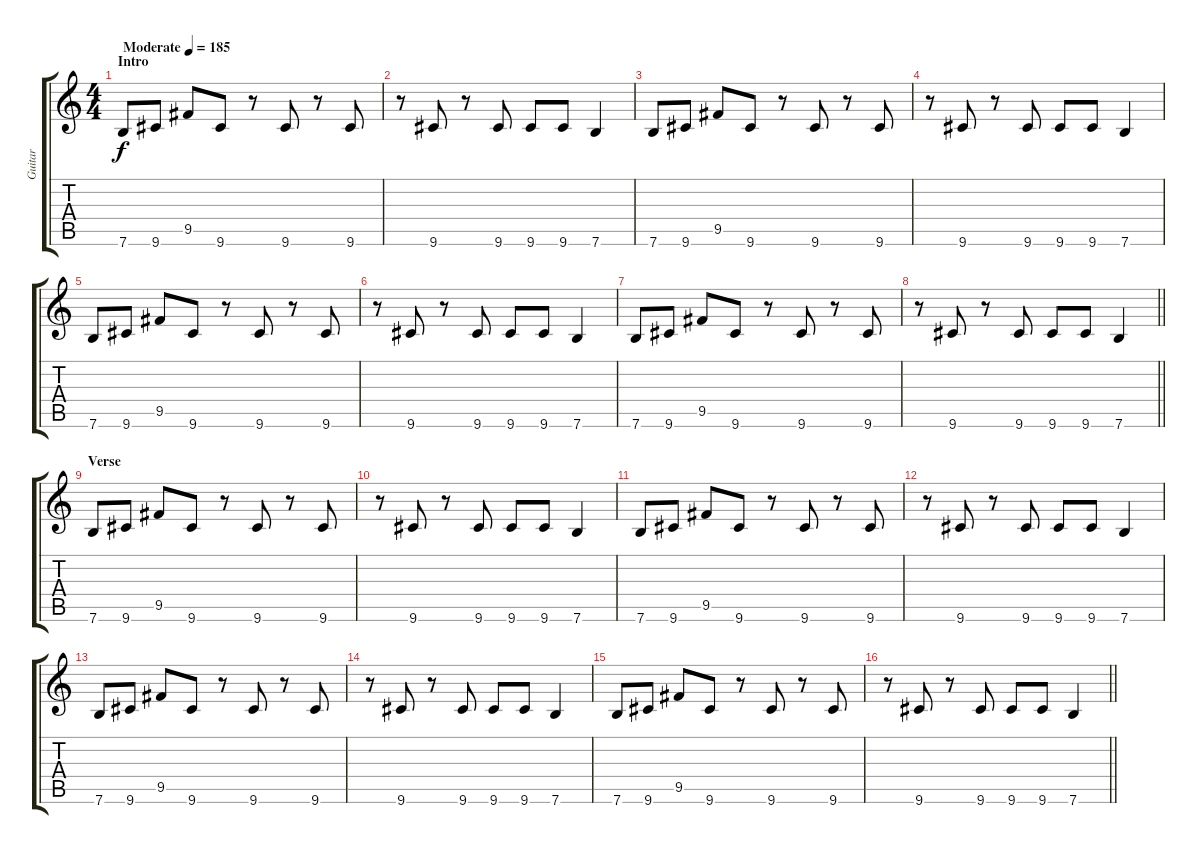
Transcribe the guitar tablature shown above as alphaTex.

\track ("Guitar" "Guitar") {instrument distortionguitar}
\staff {score tabs}
\tuning (E4 B3 G3 D3 A2 E2) {hide}
\ts (4 4)
\section ("" "Intro")
\tempo (185 "Moderate")
\clef g2
\ks c
7.6.8{dy f instrument distortionguitar} 9.6.8 9.5.8 9.6.8 r.8 9.6.8 r.8 9.6.8 |
r.8 9.6.8 r.8 9.6.8 9.6.8 9.6.8 7.6.4 |
7.6.8 9.6.8 9.5.8 9.6.8 r.8 9.6.8 r.8 9.6.8 |
r.8 9.6.8 r.8 9.6.8 9.6.8 9.6.8 7.6.4 |
7.6.8 9.6.8 9.5.8 9.6.8 r.8 9.6.8 r.8 9.6.8 |
r.8 9.6.8 r.8 9.6.8 9.6.8 9.6.8 7.6.4 |
7.6.8 9.6.8 9.5.8 9.6.8 r.8 9.6.8 r.8 9.6.8 |
\barLineRight lightlight
r.8 9.6.8 r.8 9.6.8 9.6.8 9.6.8 7.6.4 |
\section ("" "Verse")
7.6.8 9.6.8 9.5.8 9.6.8 r.8 9.6.8 r.8 9.6.8 |
r.8 9.6.8 r.8 9.6.8 9.6.8 9.6.8 7.6.4 |
7.6.8 9.6.8 9.5.8 9.6.8 r.8 9.6.8 r.8 9.6.8 |
r.8 9.6.8 r.8 9.6.8 9.6.8 9.6.8 7.6.4 |
7.6.8 9.6.8 9.5.8 9.6.8 r.8 9.6.8 r.8 9.6.8 |
r.8 9.6.8 r.8 9.6.8 9.6.8 9.6.8 7.6.4 |
7.6.8 9.6.8 9.5.8 9.6.8 r.8 9.6.8 r.8 9.6.8 |
\barLineRight lightlight
r.8 9.6.8 r.8 9.6.8 9.6.8 9.6.8 7.6.4
